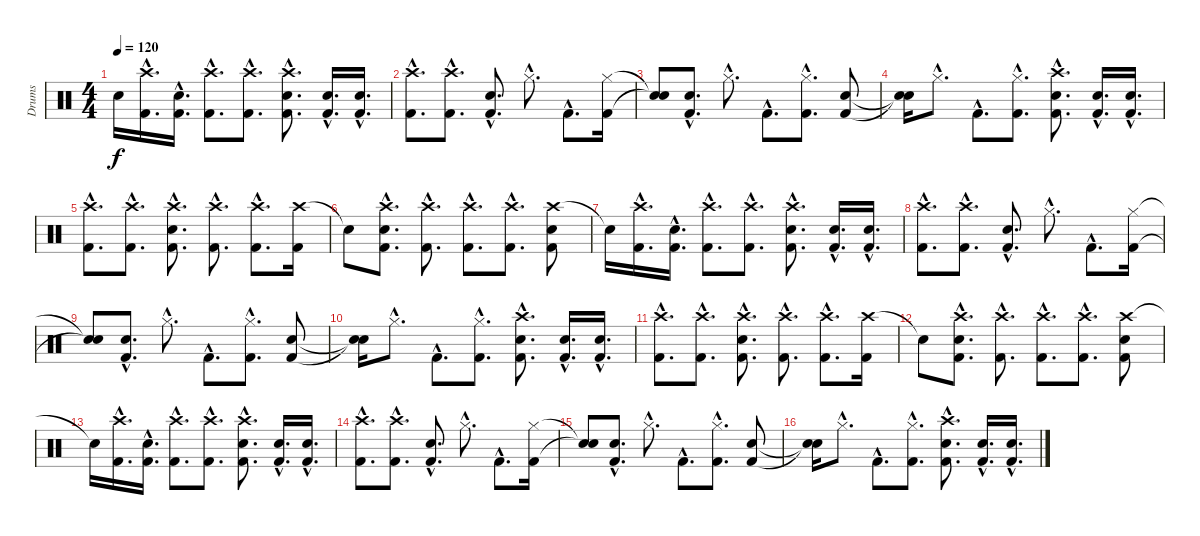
\track ("Drums" "Drums") {instrument percussion}
\staff {score}
\articulation defaults
\ts (4 4)
\tempo 120
\clef neutral
\ks c "Snare (hit)"{t}.16{dy f}
("Crash high (hit)"{hac} "Kick (hit) 2"{hac}).16{d} ("Electric Snare (hit)"{hac} "Kick (hit) 2"{hac}).16{d} ("Crash high (hit)"{hac} "Kick (hit) 2"{hac}).8{d} ("Crash high (hit)"{hac} "Kick (hit) 2"{hac}).8{d} ("Crash high (hit)"{hac} "Electric Snare (hit)"{hac} "Kick (hit) 2"{hac}).8{d} ("Electric Snare (hit)"{hac} "Kick (hit) 2"{hac}).16{d} ("Electric Snare (hit)"{hac} "Kick (hit) 2"{hac}).16{d} |
("Crash high (hit)"{hac} "Kick (hit) 2"{hac}).8{d} ("Crash high (hit)"{hac} "Kick (hit) 2"{hac}).8{d} ("Electric Snare (hit)"{hac} "Kick (hit) 2"{hac}).8{d} "Hi-Hat (closed)"{hac}.8{d} "Kick (hit) 2"{hac}.8{d} ("Hi-Hat (closed)" "Kick (hit) 2").16 |
("Snare (hit)"{t} "Snare (hit)"{t}).8 ("Electric Snare (hit)"{hac} "Kick (hit) 2"{hac}).8{d} "Hi-Hat (closed)"{hac}.8{d} "Kick (hit) 2"{hac}.8{d} ("Hi-Hat (closed)"{hac} "Kick (hit) 2"{hac}).8{d} ("Electric Snare (hit)" "Kick (hit) 2").8 |
("Snare (hit)"{t} "Snare (hit)"{t}).16 "Hi-Hat (closed)"{hac}.8{d} "Kick (hit) 2"{hac}.8{d} ("Hi-Hat (closed)"{hac} "Kick (hit) 2"{hac}).8{d} ("Crash high (hit)"{hac} "Electric Snare (hit)"{hac} "Kick (hit) 2"{hac}).8{d} ("Electric Snare (hit)"{hac} "Kick (hit) 2"{hac}).16{d} ("Electric Snare (hit)"{hac} "Kick (hit) 2"{hac}).16{d} |
("Crash high (hit)"{hac} "Kick (hit) 2"{hac}).8{d} ("Crash high (hit)"{hac} "Kick (hit) 2"{hac}).8{d} ("Crash high (hit)"{hac} "Electric Snare (hit)"{hac} "Kick (hit) 2"{hac}).8{d} ("Crash high (hit)"{hac} "Kick (hit) 2"{hac}).8{d} ("Crash high (hit)"{hac} "Kick (hit) 2"{hac}).8{d} ("Crash high (hit)" "Kick (hit) 2").16 |
"Snare (hit)"{t}.8 ("Crash high (hit)"{hac} "Electric Snare (hit)"{hac} "Kick (hit) 2"{hac}).8{d} ("Crash high (hit)"{hac} "Kick (hit) 2"{hac}).8{d} ("Crash high (hit)"{hac} "Kick (hit) 2"{hac}).8{d} ("Crash high (hit)"{hac} "Kick (hit) 2"{hac}).8{d} ("Crash high (hit)" "Electric Snare (hit)" "Kick (hit) 2").8 |
"Snare (hit)"{t}.16 ("Crash high (hit)"{hac} "Kick (hit) 2"{hac}).16{d} ("Electric Snare (hit)"{hac} "Kick (hit) 2"{hac}).16{d} ("Crash high (hit)"{hac} "Kick (hit) 2"{hac}).8{d} ("Crash high (hit)"{hac} "Kick (hit) 2"{hac}).8{d} ("Crash high (hit)"{hac} "Electric Snare (hit)"{hac} "Kick (hit) 2"{hac}).8{d} ("Electric Snare (hit)"{hac} "Kick (hit) 2"{hac}).16{d} ("Electric Snare (hit)"{hac} "Kick (hit) 2"{hac}).16{d} |
("Crash high (hit)"{hac} "Kick (hit) 2"{hac}).8{d} ("Crash high (hit)"{hac} "Kick (hit) 2"{hac}).8{d} ("Electric Snare (hit)"{hac} "Kick (hit) 2"{hac}).8{d} "Hi-Hat (closed)"{hac}.8{d} "Kick (hit) 2"{hac}.8{d} ("Hi-Hat (closed)" "Kick (hit) 2").16 |
("Snare (hit)"{t} "Snare (hit)"{t}).8 ("Electric Snare (hit)"{hac} "Kick (hit) 2"{hac}).8{d} "Hi-Hat (closed)"{hac}.8{d} "Kick (hit) 2"{hac}.8{d} ("Hi-Hat (closed)"{hac} "Kick (hit) 2"{hac}).8{d} ("Electric Snare (hit)" "Kick (hit) 2").8 |
("Snare (hit)"{t} "Snare (hit)"{t}).16 "Hi-Hat (closed)"{hac}.8{d} "Kick (hit) 2"{hac}.8{d} ("Hi-Hat (closed)"{hac} "Kick (hit) 2"{hac}).8{d} ("Crash high (hit)"{hac} "Electric Snare (hit)"{hac} "Kick (hit) 2"{hac}).8{d} ("Electric Snare (hit)"{hac} "Kick (hit) 2"{hac}).16{d} ("Electric Snare (hit)"{hac} "Kick (hit) 2"{hac}).16{d} |
("Crash high (hit)"{hac} "Kick (hit) 2"{hac}).8{d} ("Crash high (hit)"{hac} "Kick (hit) 2"{hac}).8{d} ("Crash high (hit)"{hac} "Electric Snare (hit)"{hac} "Kick (hit) 2"{hac}).8{d} ("Crash high (hit)"{hac} "Kick (hit) 2"{hac}).8{d} ("Crash high (hit)"{hac} "Kick (hit) 2"{hac}).8{d} ("Crash high (hit)" "Kick (hit) 2").16 |
"Snare (hit)"{t}.8 ("Crash high (hit)"{hac} "Electric Snare (hit)"{hac} "Kick (hit) 2"{hac}).8{d} ("Crash high (hit)"{hac} "Kick (hit) 2"{hac}).8{d} ("Crash high (hit)"{hac} "Kick (hit) 2"{hac}).8{d} ("Crash high (hit)"{hac} "Kick (hit) 2"{hac}).8{d} ("Crash high (hit)" "Electric Snare (hit)" "Kick (hit) 2").8 |
"Snare (hit)"{t}.16 ("Crash high (hit)"{hac} "Kick (hit) 2"{hac}).16{d} ("Electric Snare (hit)"{hac} "Kick (hit) 2"{hac}).16{d} ("Crash high (hit)"{hac} "Kick (hit) 2"{hac}).8{d} ("Crash high (hit)"{hac} "Kick (hit) 2"{hac}).8{d} ("Crash high (hit)"{hac} "Electric Snare (hit)"{hac} "Kick (hit) 2"{hac}).8{d} ("Electric Snare (hit)"{hac} "Kick (hit) 2"{hac}).16{d} ("Electric Snare (hit)"{hac} "Kick (hit) 2"{hac}).16{d} |
("Crash high (hit)"{hac} "Kick (hit) 2"{hac}).8{d} ("Crash high (hit)"{hac} "Kick (hit) 2"{hac}).8{d} ("Electric Snare (hit)"{hac} "Kick (hit) 2"{hac}).8{d} "Hi-Hat (closed)"{hac}.8{d} "Kick (hit) 2"{hac}.8{d} ("Hi-Hat (closed)" "Kick (hit) 2").16 |
("Snare (hit)"{t} "Snare (hit)"{t}).8 ("Electric Snare (hit)"{hac} "Kick (hit) 2"{hac}).8{d} "Hi-Hat (closed)"{hac}.8{d} "Kick (hit) 2"{hac}.8{d} ("Hi-Hat (closed)"{hac} "Kick (hit) 2"{hac}).8{d} ("Electric Snare (hit)" "Kick (hit) 2").8 |
("Snare (hit)"{t} "Snare (hit)"{t}).16 "Hi-Hat (closed)"{hac}.8{d} "Kick (hit) 2"{hac}.8{d} ("Hi-Hat (closed)"{hac} "Kick (hit) 2"{hac}).8{d} ("Crash high (hit)"{hac} "Electric Snare (hit)"{hac} "Kick (hit) 2"{hac}).8{d} ("Electric Snare (hit)"{hac} "Kick (hit) 2"{hac}).16{d} ("Electric Snare (hit)"{hac} "Kick (hit) 2"{hac}).16{d}
